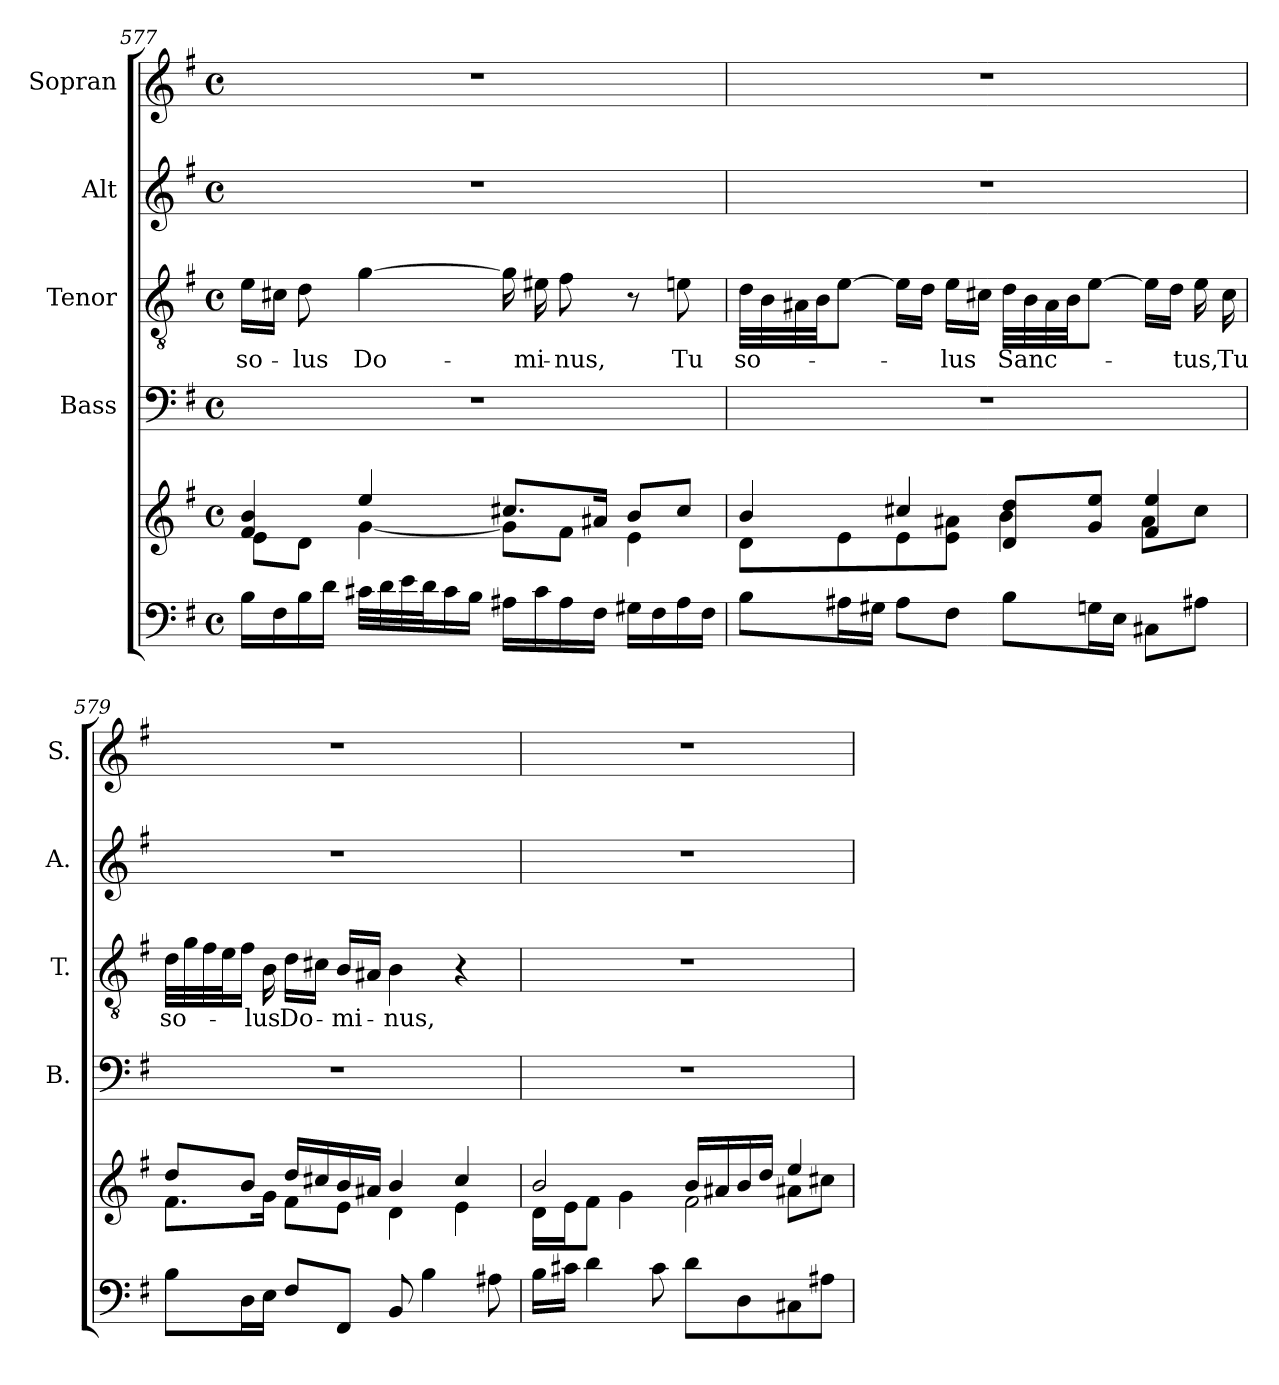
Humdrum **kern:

**kern	**kern	**kern	**kern	**text	**kern	**kern
*part5	*part5	*part4	*part3	*part3	*part2	*part1
*staff6	*staff5	*staff4	*staff3	*staff3	*staff2	*staff1
*	*	*I"Bass	*I"Tenor	*	*I"Alt	*I"Sopran
*	*	*I'B.	*I'T.	*	*I'A.	*I'S.
*clefF4	*clefG2	*clefF4	*clefGv2	*	*clefG2	*clefG2
*k[f#]	*k[f#]	*k[f#]	*k[f#]	*	*k[f#]	*k[f#]
*G:	*G:	*G:	*G:	*	*G:	*G:
*M4/4	*M4/4	*M4/4	*M4/4	*	*M4/4	*M4/4
*met(c)	*met(c)	*met(c)	*met(c)	*	*met(c)	*met(c)
=577	=577	=577	=577	=577	=577	=577
*	*^	*	*	*	*	*
!	!	!	!	!	!LO:LY:b	!	!
16B\LL	4f#/ 4b/	8e\L	1r	16e\LL	so-	1r	1r
16F#\	.	.	.	16c#X\JJ	.	.	.
!	!	!	!	!	!LO:LY:b	!	!
16B\	.	8d\J	.	8d\	-lus	.	.
16d\JJ	.	.	.	.	.	.	.
!	!	!	!	!	!LO:LY:b	!	!
32c#X\LLL	4ee/	[<4g\	.	[4g\	Do-	.	.
32d\	.	.	.	.	.	.	.
32e\	.	.	.	.	.	.	.
32d\J	.	.	.	.	.	.	.
16c#\	.	.	.	.	.	.	.
16B\JJ	.	.	.	.	.	.	.
16A#X\LL	8.cc#X/L	8g\L]	.	16g\]	.	.	.
!	!	!	!	!	!LO:LY:b	!	!
16c#\	.	.	.	16e#X\	-mi-	.	.
!	!	!	!	!	!LO:LY:b	!	!
16A#\	.	8f#\J	.	8f#\	-nus,	.	.
16F#\JJ	16a#X/Jk	.	.	.	.	.	.
16G#X\LL	8b/L	4e\	.	8r	.	.	.
16F#\	.	.	.	.	.	.	.
!	!	!	!	!	!LO:LY:b	!	!
16A#\	8cc#/J	.	.	8en\	Tu	.	.
16F#\JJ	.	.	.	.	.	.	.
!!LO:LB:g=z
=578	=578	=578	=578	=578	=578	=578	=578
!	!	!	!	!	!LO:LY:b	!	!
8B\L	4b/	8d\L	1r	32d\LLL	so-	1r	1r
.	.	.	.	32B\	.	.	.
.	.	.	.	32A#X\	.	.	.
.	.	.	.	32B\JJ	.	.	.
16A#X\L	.	8e\	.	[8e\J	.	.	.
16G#X\JJ	.	.	.	.	.	.	.
8A#\L	4cc#X/	8e\	.	16e\LL]	.	.	.
.	.	.	.	16d\JJ	.	.	.
!	!	!	!	!	!LO:LY:b	!	!
8F#\J	.	8e\ 8a#X\J	.	16e\LL	-lus	.	.
.	.	.	.	16c#X\JJ	.	.	.
!	!	!	!	!	!LO:LY:b	!	!
8B\L	8d/ 8dd/L	4b\	.	32d\LLL	Sanc-	.	.
.	.	.	.	32B\	.	.	.
.	.	.	.	32A#\	.	.	.
.	.	.	.	32B\JJ	.	.	.
16Gn\L	8g/ 8ee/J	.	.	[8e\J	.	.	.
16E\JJ	.	.	.	.	.	.	.
8C#X\L	4f#/ 4ee/	8a#\L	.	16e\LL]	.	.	.
.	.	.	.	16d\JJ	.	.	.
!	!	!	!	!	!LO:LY:b	!	!
8A#X\J	.	8cc#\J	.	16e\	-tus,	.	.
!	!	!	!	!	!LO:LY:b	!	!
.	.	.	.	16c#\	Tu	.	.
=579	=579	=579	=579	=579	=579	=579	=579
!	!	!	!	!	!LO:LY:b	!	!
8B\L	8dd/L	8.f#\L	1r	32d\LLL	so-	1r	1r
.	.	.	.	32g\	.	.	.
.	.	.	.	32f#\	.	.	.
.	.	.	.	32e\J	.	.	.
16D\L	8b/J	.	.	16f#\JJ	.	.	.
!	!	!	!	!	!LO:LY:b	!	!
16E\JJ	.	16g\Jk	.	16B\	-lus	.	.
!	!	!	!	!	!LO:LY:b	!	!
8F#/L	16dd/LL	8f#\L	.	16d\LL	Do-	.	.
.	16cc#X/	.	.	16c#X\JJ	.	.	.
!	!	!	!	!	!LO:LY:b	!	!
8FF#/J	16b/	8e\J	.	16B/LL	-mi-	.	.
.	16a#X/JJ	.	.	16A#X/JJ	.	.	.
!	!	!	!	!	!LO:LY:b	!	!
8BB/	4b/	4d\	.	4B\	-nus,	.	.
4B\	.	.	.	.	.	.	.
.	4cc#/	4e\	.	4r	.	.	.
8A#X\	.	.	.	.	.	.	.
!!LO:PB:g=z
=580	=580	=580	=580	=580	=580	=580	=580
*	*	*^	*	*	*	*	*
16B\LL	2b/	16d\LL	2.ryy	1r	1r	.	1r	1r
16c#X\JJ	.	16e\J	.	.	.	.	.	.
4d\	.	8f#\J	.	.	.	.	.	.
.	.	4g\	.	.	.	.	.	.
8c#\	.	.	.	.	.	.	.	.
8d\L	16b/LL	2f#\	.	.	.	.	.	.
.	16a#X/	.	.	.	.	.	.	.
8D\	16b/	.	.	.	.	.	.	.
.	16dd/JJ	.	.	.	.	.	.	.
8C#X\	4ee/	.	8a#X\L	.	.	.	.	.
8A#X\J	.	.	8cc#X\J	.	.	.	.	.
*	*v	*v	*v	*	*	*	*	*
=	=	=	=	=	=	=
*-	*-	*-	*-	*-	*-	*-
